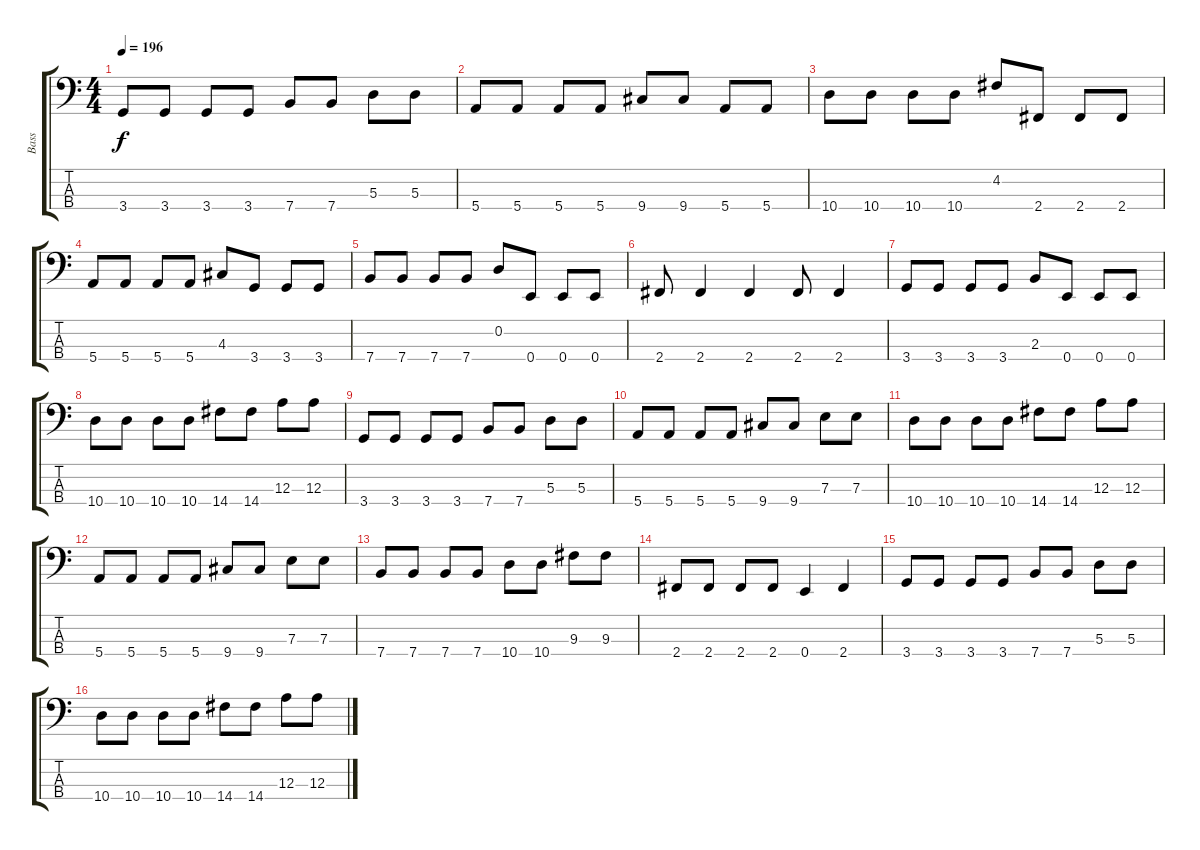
\track ("Bass" "Bass") {instrument electricbassfinger}
\staff {score tabs}
\tuning (G2 D2 A1 E1) {hide}
\ts (4 4)
\tempo 196
\clef f4
\ks c
3.4.8{dy f} 3.4.8 3.4.8 3.4.8 7.4.8 7.4.8 5.3.8 5.3.8 |
5.4.8 5.4.8 5.4.8 5.4.8 9.4.8 9.4.8 5.4.8 5.4.8 |
10.4.8 10.4.8 10.4.8 10.4.8 4.2.8 2.4.8 2.4.8 2.4.8 |
5.4.8 5.4.8 5.4.8 5.4.8 4.3.8 3.4.8 3.4.8 3.4.8 |
7.4.8 7.4.8 7.4.8 7.4.8 0.2.8 0.4.8 0.4.8 0.4.8 |
2.4.8 2.4.4 2.4.4 2.4.8 2.4.4 |
3.4.8 3.4.8 3.4.8 3.4.8 2.3.8 0.4.8 0.4.8 0.4.8 |
10.4.8 10.4.8 10.4.8 10.4.8 14.4.8 14.4.8 12.3.8 12.3.8 |
3.4.8 3.4.8 3.4.8 3.4.8 7.4.8 7.4.8 5.3.8 5.3.8 |
5.4.8 5.4.8 5.4.8 5.4.8 9.4.8 9.4.8 7.3.8 7.3.8 |
10.4.8 10.4.8 10.4.8 10.4.8 14.4.8 14.4.8 12.3.8 12.3.8 |
5.4.8 5.4.8 5.4.8 5.4.8 9.4.8 9.4.8 7.3.8 7.3.8 |
7.4.8 7.4.8 7.4.8 7.4.8 10.4.8 10.4.8 9.3.8 9.3.8 |
2.4.8 2.4.8 2.4.8 2.4.8 0.4.4 2.4.4 |
3.4.8 3.4.8 3.4.8 3.4.8 7.4.8 7.4.8 5.3.8 5.3.8 |
10.4.8 10.4.8 10.4.8 10.4.8 14.4.8 14.4.8 12.3.8 12.3.8
